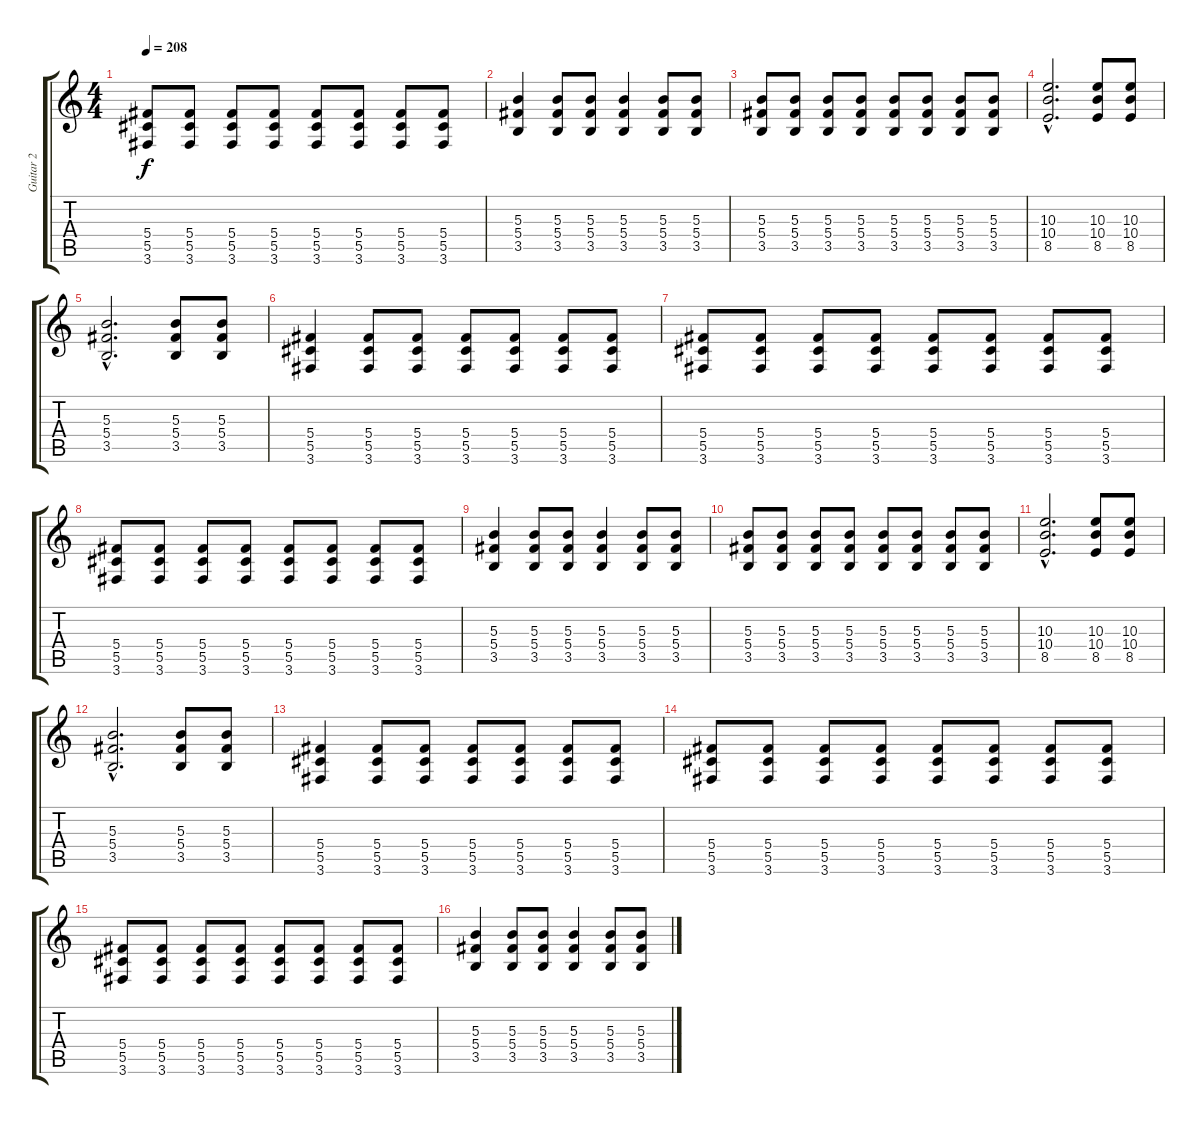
\track ("Guitar 2" "Guitar 2") {instrument distortionguitar}
\staff {score tabs}
\tuning (Eb4 Bb3 Gb3 Db3 Ab2 Eb2) {hide}
\ts (4 4)
\tempo 208
\clef g2
\ks c
(5.4 5.5 3.6).8{dy f} (5.4 5.5 3.6).8 (5.4 5.5 3.6).8 (5.4 5.5 3.6).8 (5.4 5.5 3.6).8 (5.4 5.5 3.6).8 (5.4 5.5 3.6).8 (5.4 5.5 3.6).8 |
(5.3 5.4 3.5).4 (5.3 5.4 3.5).8 (5.3 5.4 3.5).8 (5.3 5.4 3.5).4 (5.3 5.4 3.5).8 (5.3 5.4 3.5).8 |
(5.3 5.4 3.5).8 (5.3 5.4 3.5).8 (5.3 5.4 3.5).8 (5.3 5.4 3.5).8 (5.3 5.4 3.5).8 (5.3 5.4 3.5).8 (5.3 5.4 3.5).8 (5.3 5.4 3.5).8 |
(10.3{hac} 10.4{hac} 8.5{hac}).2{d} (10.3 10.4 8.5).8 (10.3 10.4 8.5).8 |
(5.3{hac} 5.4{hac} 3.5{hac}).2{d} (5.3 5.4 3.5).8 (5.3 5.4 3.5).8 |
(5.4 5.5 3.6).4 (5.4 5.5 3.6).8 (5.4 5.5 3.6).8 (5.4 5.5 3.6).8 (5.4 5.5 3.6).8 (5.4 5.5 3.6).8 (5.4 5.5 3.6).8 |
(5.4 5.5 3.6).8 (5.4 5.5 3.6).8 (5.4 5.5 3.6).8 (5.4 5.5 3.6).8 (5.4 5.5 3.6).8 (5.4 5.5 3.6).8 (5.4 5.5 3.6).8 (5.4 5.5 3.6).8 |
(5.4 5.5 3.6).8 (5.4 5.5 3.6).8 (5.4 5.5 3.6).8 (5.4 5.5 3.6).8 (5.4 5.5 3.6).8 (5.4 5.5 3.6).8 (5.4 5.5 3.6).8 (5.4 5.5 3.6).8 |
(5.3 5.4 3.5).4 (5.3 5.4 3.5).8 (5.3 5.4 3.5).8 (5.3 5.4 3.5).4 (5.3 5.4 3.5).8 (5.3 5.4 3.5).8 |
(5.3 5.4 3.5).8 (5.3 5.4 3.5).8 (5.3 5.4 3.5).8 (5.3 5.4 3.5).8 (5.3 5.4 3.5).8 (5.3 5.4 3.5).8 (5.3 5.4 3.5).8 (5.3 5.4 3.5).8 |
(10.3{hac} 10.4{hac} 8.5{hac}).2{d} (10.3 10.4 8.5).8 (10.3 10.4 8.5).8 |
(5.3{hac} 5.4{hac} 3.5{hac}).2{d} (5.3 5.4 3.5).8 (5.3 5.4 3.5).8 |
(5.4 5.5 3.6).4 (5.4 5.5 3.6).8 (5.4 5.5 3.6).8 (5.4 5.5 3.6).8 (5.4 5.5 3.6).8 (5.4 5.5 3.6).8 (5.4 5.5 3.6).8 |
(5.4 5.5 3.6).8 (5.4 5.5 3.6).8 (5.4 5.5 3.6).8 (5.4 5.5 3.6).8 (5.4 5.5 3.6).8 (5.4 5.5 3.6).8 (5.4 5.5 3.6).8 (5.4 5.5 3.6).8 |
(5.4 5.5 3.6).8 (5.4 5.5 3.6).8 (5.4 5.5 3.6).8 (5.4 5.5 3.6).8 (5.4 5.5 3.6).8 (5.4 5.5 3.6).8 (5.4 5.5 3.6).8 (5.4 5.5 3.6).8 |
(5.3 5.4 3.5).4 (5.3 5.4 3.5).8 (5.3 5.4 3.5).8 (5.3 5.4 3.5).4 (5.3 5.4 3.5).8 (5.3 5.4 3.5).8
